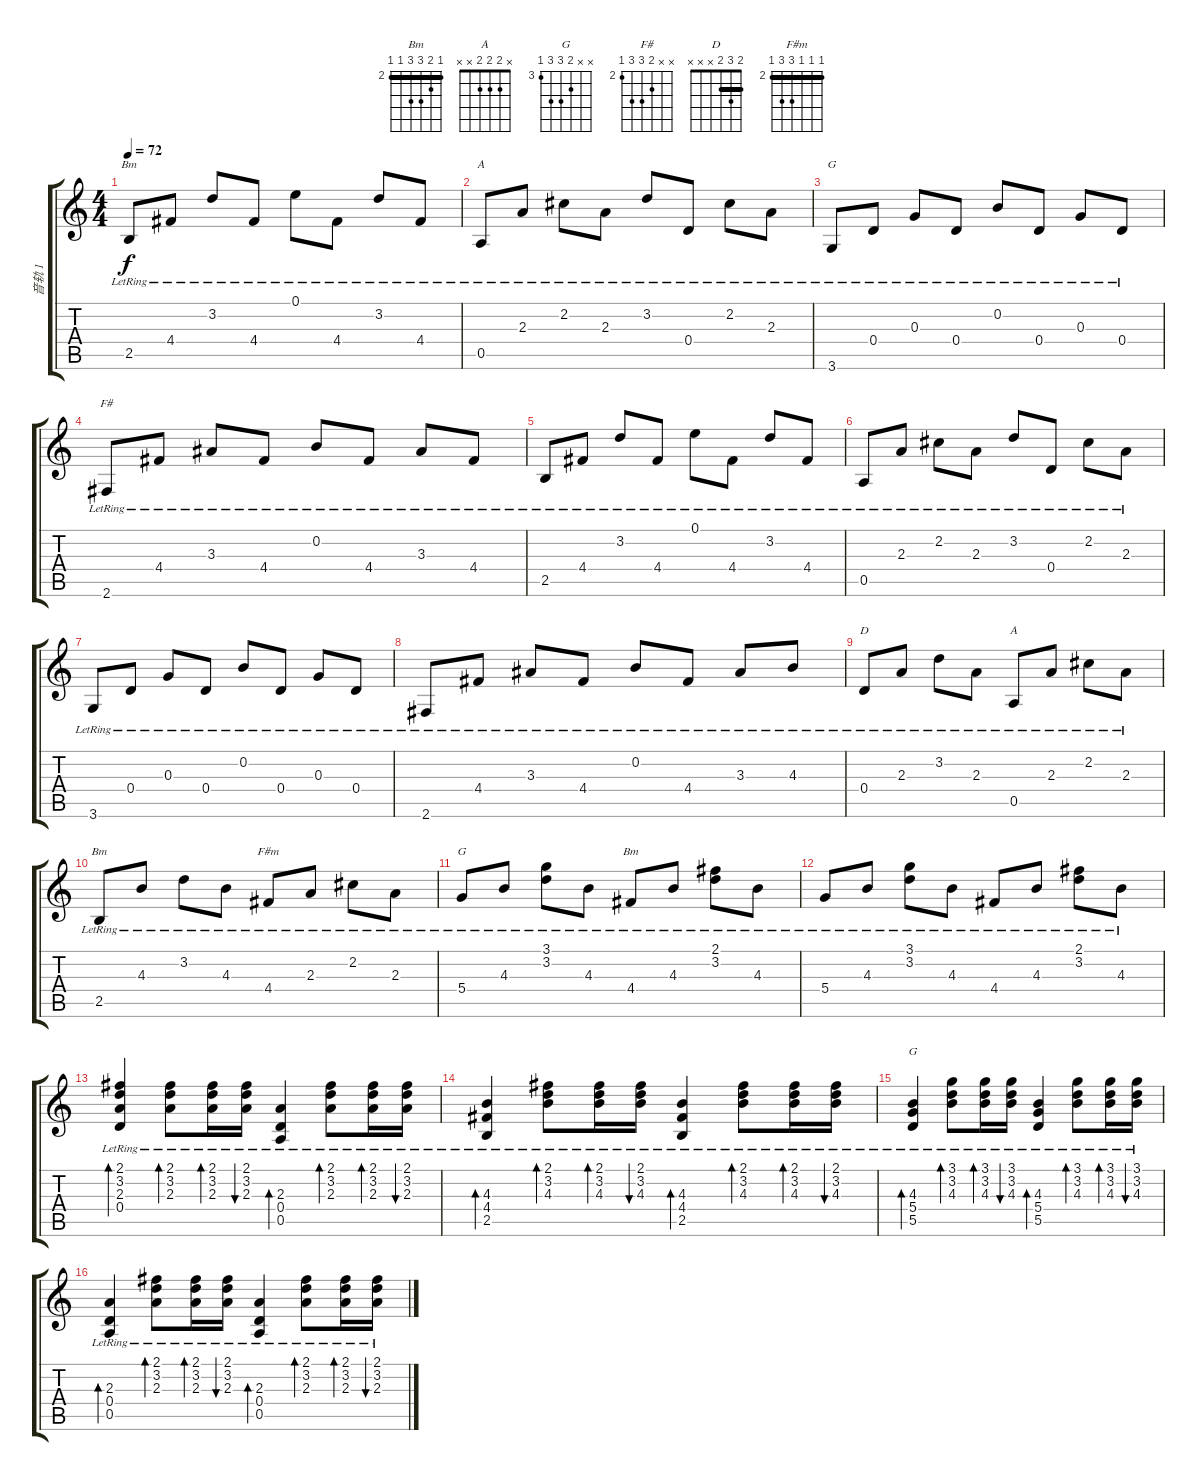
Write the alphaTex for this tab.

\track ("音轨 1" "音轨 1") {instrument acousticguitarnylon}
\staff {score tabs}
\tuning (E4 B3 G3 D3 A2 E2) {hide}
\chord ("Bm" x 3 4 4 2 x) {firstfret 2}
\chord ("A" x 2 2 x 0 x) {barre 2}
\chord ("G" 3 0 x x 2 3)
\chord ("F#" x x 3 4 4 2) {firstfret 2 barre 2}
\chord ("D" 2 3 2 x x x) {barre 2}
\chord ("A" x 2 2 2 x x)
\chord ("Bm" x 3 4 4 x 2) {firstfret 2 barre 2}
\chord ("F#m" 2 2 2 4 4 2) {firstfret 2 barre 2}
\chord ("G" x 3 4 5 5 3) {firstfret 3 barre 3}
\chord ("Bm" 2 3 4 4 2 2) {firstfret 2 barre 2}
\chord ("G" x x 4 5 5 3) {firstfret 3 barre 3}
\ts (4 4)
\tempo 72
\clef g2
\ks c
2.5{lr}.8{ch "Bm" dy f} 4.4{lr}.8 3.2{lr}.8 4.4{lr}.8 0.1{lr}.8 4.4{lr}.8 3.2{lr}.8 4.4{lr}.8 |
0.5{lr}.8{ch "A"} 2.3{lr}.8 2.2{lr}.8 2.3{lr}.8 3.2{lr}.8 0.4{lr}.8 2.2{lr}.8 2.3{lr}.8 |
3.6{lr}.8{ch "G"} 0.4{lr}.8 0.3{lr}.8 0.4{lr}.8 0.2{lr}.8 0.4{lr}.8 0.3{lr}.8 0.4{lr}.8 |
2.6{lr}.8{ch "F#"} 4.4{lr}.8 3.3{lr}.8 4.4{lr}.8 0.2{lr}.8 4.4{lr}.8 3.3{lr}.8 4.4{lr}.8 |
2.5{lr}.8 4.4{lr}.8 3.2{lr}.8 4.4{lr}.8 0.1{lr}.8 4.4{lr}.8 3.2{lr}.8 4.4{lr}.8 |
0.5{lr}.8 2.3{lr}.8 2.2{lr}.8 2.3{lr}.8 3.2{lr}.8 0.4{lr}.8 2.2{lr}.8 2.3{lr}.8 |
3.6{lr}.8 0.4{lr}.8 0.3{lr}.8 0.4{lr}.8 0.2{lr}.8 0.4{lr}.8 0.3{lr}.8 0.4{lr}.8 |
2.6{lr}.8 4.4{lr}.8 3.3{lr}.8 4.4{lr}.8 0.2{lr}.8 4.4{lr}.8 3.3{lr}.8 4.3{lr}.8 |
0.4{lr}.8{ch "D"} 2.3{lr}.8 3.2{lr}.8 2.3{lr}.8 0.5{lr}.8{ch "A"} 2.3{lr}.8 2.2{lr}.8 2.3{lr}.8 |
2.5{lr}.8{ch "Bm"} 4.3{lr}.8 3.2{lr}.8 4.3{lr}.8 4.4{lr}.8{ch "F#m"} 2.3{lr}.8 2.2{lr}.8 2.3{lr}.8 |
5.4{lr}.8{ch "G"} 4.3{lr}.8 (3.1{lr} 3.2{lr}).8 4.3{lr}.8 4.4{lr}.8{ch "Bm"} 4.3{lr}.8 (2.1{lr} 3.2{lr}).8 4.3{lr}.8 |
5.4{lr}.8 4.3{lr}.8 (3.1{lr} 3.2{lr}).8 4.3{lr}.8 4.4{lr}.8 4.3{lr}.8 (2.1{lr} 3.2{lr}).8 4.3{lr}.8 |
(2.1{lr} 3.2{lr} 2.3{lr} 0.4{lr}).4{bd 120} (2.1{lr} 3.2{lr} 2.3{lr}).8{bd 120} (2.1{lr} 3.2{lr} 2.3{lr}).16{bd 120} (2.1{lr} 3.2{lr} 2.3{lr}).16{bu 120} (2.3{lr} 0.4{lr} 0.5{lr}).4{bd 120} (2.1{lr} 3.2{lr} 2.3{lr}).8{bd 120} (2.1{lr} 3.2{lr} 2.3{lr}).16{bd 120} (2.1{lr} 3.2{lr} 2.3{lr}).16{bu 120} |
(4.3{lr} 4.4{lr} 2.5{lr}).4{bd 60} (2.1{lr} 3.2{lr} 4.3{lr}).8{bd 60} (2.1{lr} 3.2{lr} 4.3{lr}).16{bd 60} (2.1{lr} 3.2{lr} 4.3{lr}).16{bu 60} (4.3{lr} 4.4{lr} 2.5{lr}).4{bd 60} (2.1{lr} 3.2{lr} 4.3{lr}).8{bd 60} (2.1{lr} 3.2{lr} 4.3{lr}).16{bd 60} (2.1{lr} 3.2{lr} 4.3{lr}).16{bu 60} |
(4.3{lr} 5.4{lr} 5.5{lr}).4{bd 60 ch "G"} (3.1{lr} 3.2{lr} 4.3{lr}).8{bd 60} (3.1{lr} 3.2{lr} 4.3{lr}).16{bd 60} (3.1{lr} 3.2{lr} 4.3{lr}).16{bu 60} (4.3{lr} 5.4{lr} 5.5{lr}).4{bd 60} (3.1{lr} 3.2{lr} 4.3{lr}).8{bd 60} (3.1{lr} 3.2{lr} 4.3{lr}).16{bd 60} (3.1{lr} 3.2{lr} 4.3{lr}).16{bu 60} |
(2.3{lr} 0.4{lr} 0.5{lr}).4{bd 60} (2.1{lr} 3.2{lr} 2.3{lr}).8{bd 120} (2.1{lr} 3.2{lr} 2.3{lr}).16{bd 120} (2.1{lr} 3.2{lr} 2.3{lr}).16{bu 120} (2.3{lr} 0.4{lr} 0.5{lr}).4{bd 120} (2.1{lr} 3.2{lr} 2.3{lr}).8{bd 120} (2.1{lr} 3.2{lr} 2.3{lr}).16{bd 120} (2.1{lr} 3.2{lr} 2.3{lr}).16{bu 120}
